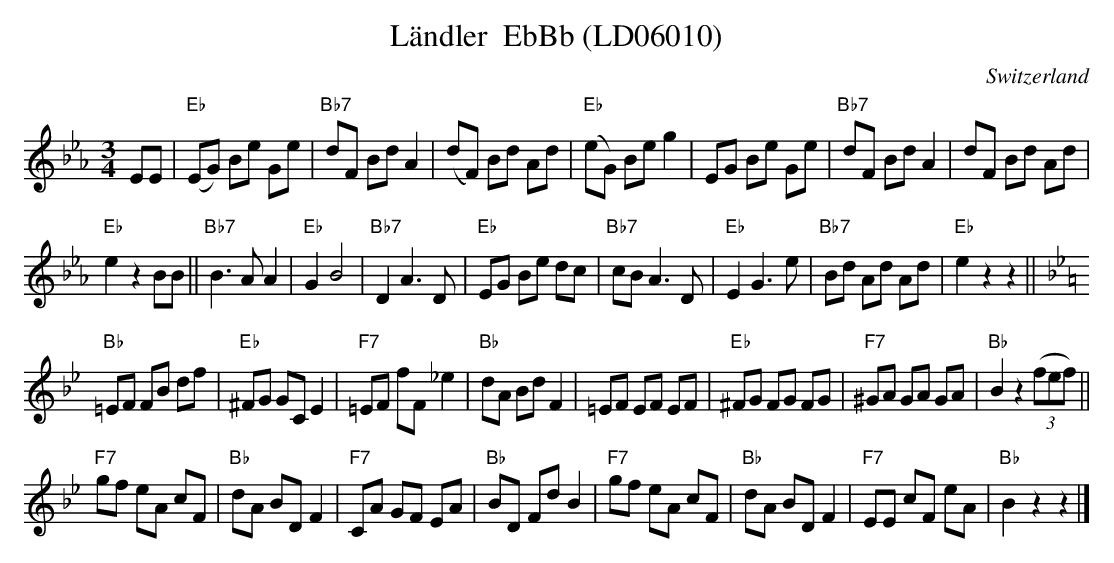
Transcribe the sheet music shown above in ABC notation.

X:1
T: Ländler  EbBb (LD06010)
O:Switzerland
M:3/4
L:1/8
K:Eb major
EE | ("Eb"EG) Be Ge | "Bb7"dF BdA2 | (dF) Bd Ad | ("Eb"eG) Beg2 | EG Be Ge | "Bb7"dF BdA2 | dF Bd Ad |
"Eb"e2z2BB || "Bb7"B3AA2 | "Eb"G2B4 | "Bb7"D2A3D | "Eb"EG Be dc | "Bb7"cB A3D | "Eb"E2G3e | "Bb7"Bd Ad Ad | "Eb"e2z2z2 || [K:Bb]
"Bb"=EF FB df | "Eb"^FG GC E2 | "F7"=EF fF _e2 | "Bb"dA BdF2 | =EF EF EF | "Eb"^FG FG FG | "F7"^GA GA GA | "Bb"B2z2 ((3fef) ||
"F7"gf eA cF | "Bb"dA BDF2 | "F7"CA GF EA | "Bb"BD FdB2 | "F7"gf eA cF | "Bb"dA BDF2 | "F7"EE cF eA | "Bb"B2z2z2 |]
